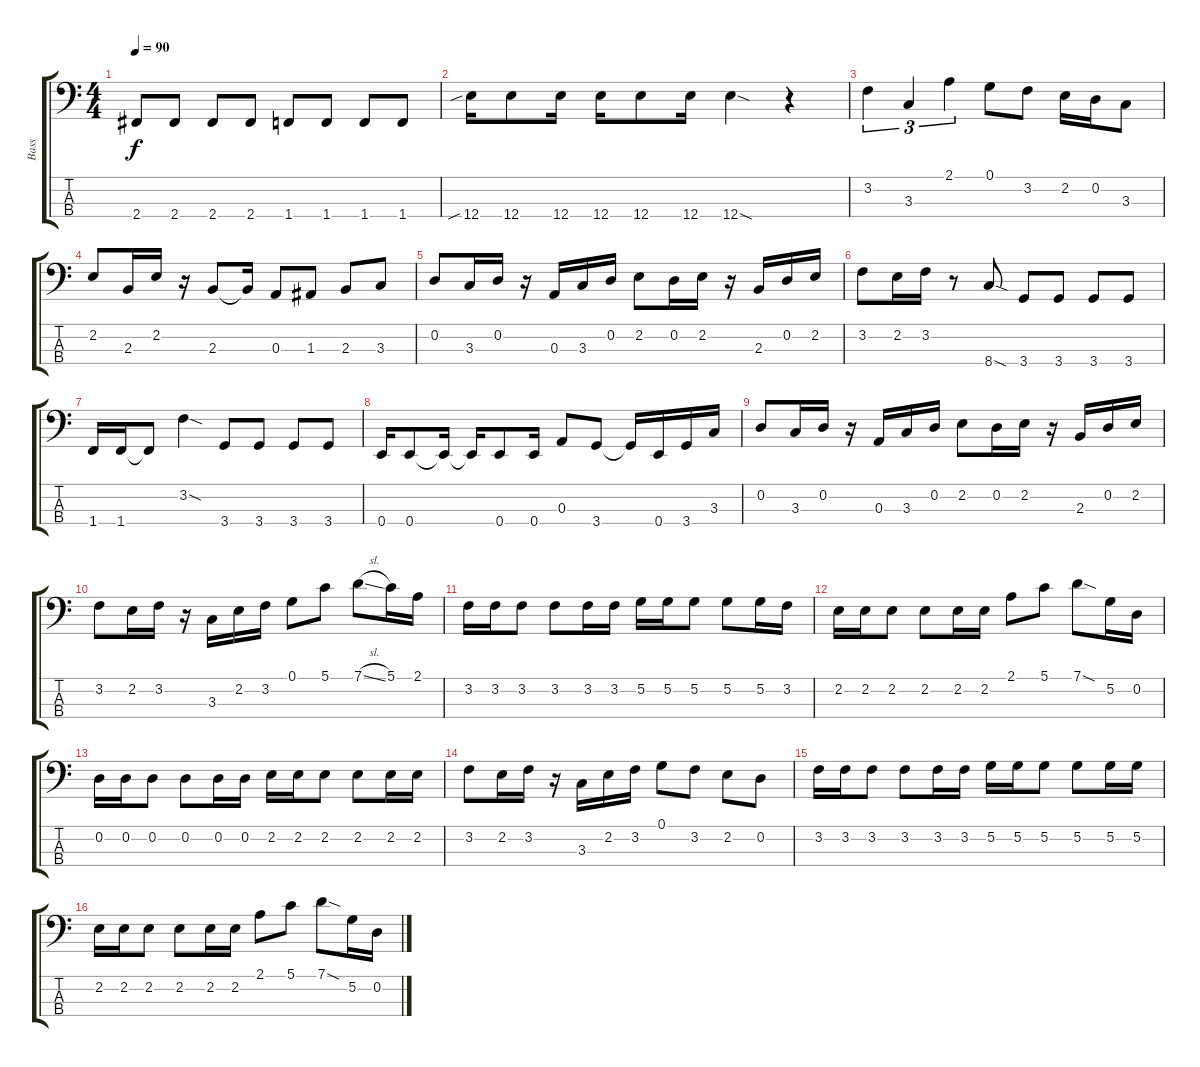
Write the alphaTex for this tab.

\track ("Bass" "Bass") {instrument electricbassfinger}
\staff {score tabs}
\tuning (G2 D2 A1 E1) {hide}
\ts (4 4)
\tempo 90
\clef f4
\ks c
2.4.8{dy f} 2.4.8 2.4.8 2.4.8 1.4.8 1.4.8 1.4.8 1.4.8 |
12.4{sib}.16 12.4.8 12.4.16 12.4.16 12.4.8 12.4.16 12.4{sod}.4 r.4 |
\ks aminor
3.2.4{tu (3 2)} 3.3.4{tu (3 2)} 2.1.4{tu (3 2)} 0.1.8 3.2.8 2.2.16 0.2.16 3.3.8 |
2.2.8 2.3.16 2.2.16 r.16 2.3.8 2.3{t}.16 0.3.8 1.3.8 2.3.8 3.3.8 |
0.2.8 3.3.16 0.2.16 r.16 0.3.16 3.3.16 0.2.16 2.2.8 0.2.16 2.2.16 r.16 2.3.16 0.2.16 2.2.16 |
\ks c
3.2.8 2.2.16 3.2.16 r.8 8.4{sod}.8 3.4.8 3.4.8 3.4.8 3.4.8 |
\ks aminor
1.4.16 1.4.16 1.4{t}.8 3.2{sod}.4 3.4.8 3.4.8 3.4.8 3.4.8 |
0.4.16 0.4.8 0.4{t}.16 0.4{t}.16 0.4.8 0.4.16 0.3.8 3.4.8 3.4{t}.16 0.4.16 3.4.16 3.3.16 |
0.2.8 3.3.16 0.2.16 r.16 0.3.16 3.3.16 0.2.16 2.2.8 0.2.16 2.2.16 r.16 2.3.16 0.2.16 2.2.16 |
\ks c
3.2.8 2.2.16 3.2.16 r.16 3.3.16 2.2.16 3.2.16 0.1.8 5.1.8 7.1{sl}.8 5.1.16 2.1.16 |
\ks aminor
3.2.16 3.2.16 3.2.8 3.2.8 3.2.16 3.2.16 5.2.16 5.2.16 5.2.8 5.2.8 5.2.16 3.2.16 |
2.2.16 2.2.16 2.2.8 2.2.8 2.2.16 2.2.16 2.1.8 5.1.8 7.1{sod}.8 5.2.16 0.2.16 |
0.2.16 0.2.16 0.2.8 0.2.8 0.2.16 0.2.16 2.2.16 2.2.16 2.2.8 2.2.8 2.2.16 2.2.16 |
\ks c
3.2.8 2.2.16 3.2.16 r.16 3.3.16 2.2.16 3.2.16 0.1.8 3.2.8 2.2.8 0.2.8 |
\ks aminor
3.2.16 3.2.16 3.2.8 3.2.8 3.2.16 3.2.16 5.2.16 5.2.16 5.2.8 5.2.8 5.2.16 5.2.16 |
2.2.16 2.2.16 2.2.8 2.2.8 2.2.16 2.2.16 2.1.8 5.1.8 7.1{sod}.8 5.2.16 0.2.16
